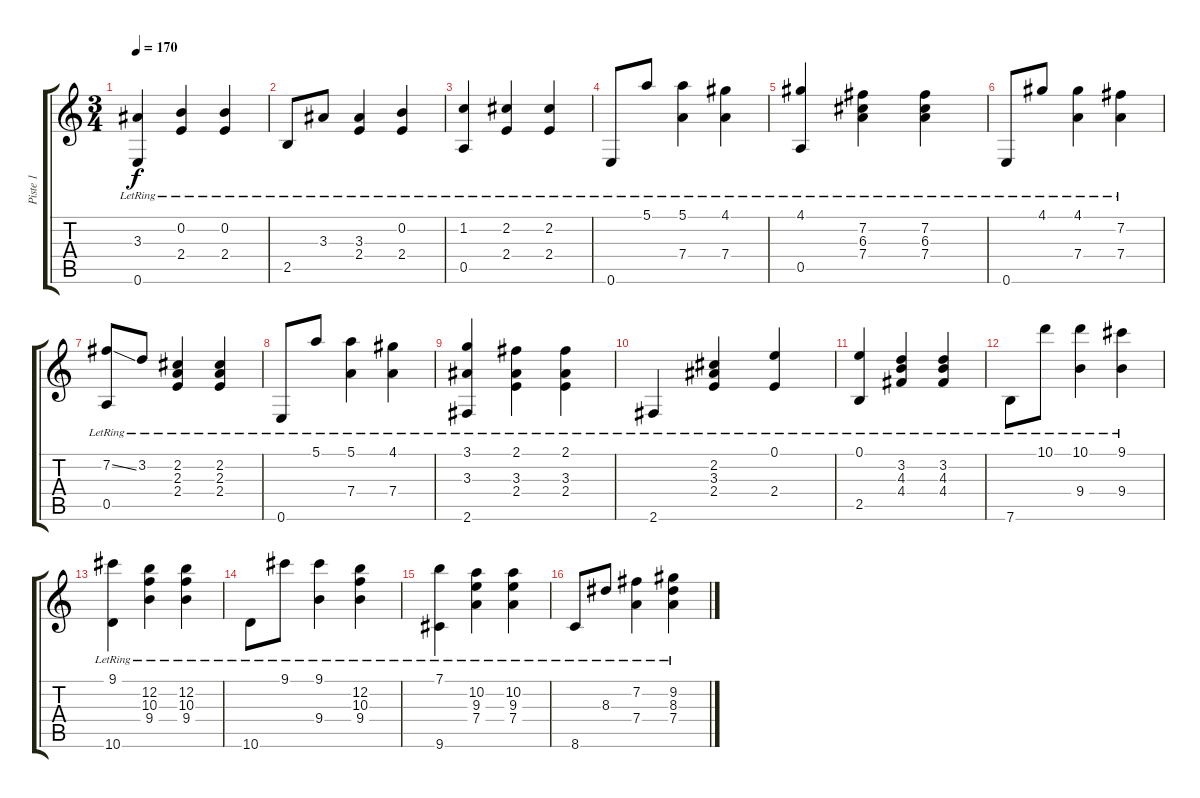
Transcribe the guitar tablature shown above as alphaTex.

\track ("Piste 1" "Piste 1") {instrument acousticguitarnylon}
\staff {score tabs}
\tuning (E4 B3 G3 D3 A2 E2) {hide}
\ts (3 4)
\tempo 170
\clef g2
\ks c
(3.3{lr} 0.6{lr}).4{dy f} (0.2{lr} 2.4{lr}).4 (0.2{lr} 2.4{lr}).4 |
2.5{lr}.8 3.3{lr}.8 (3.3{lr} 2.4{lr}).4 (0.2{lr} 2.4{lr}).4 |
(1.2{lr} 0.5{lr}).4 (2.2{lr} 2.4{lr}).4 (2.2{lr} 2.4{lr}).4 |
0.6{lr}.8 5.1{lr}.8 (5.1{lr} 7.4{lr}).4 (4.1{lr} 7.4{lr}).4 |
(4.1{lr} 0.5{lr}).4 (7.2{lr} 6.3{lr} 7.4{lr}).4 (7.2{lr} 6.3{lr} 7.4{lr}).4 |
0.6{lr}.8 4.1{lr}.8 (4.1{lr} 7.4{lr}).4 (7.2{lr} 7.4{lr}).4 |
(7.2{ss} 0.5{lr}).8 3.2{lr}.8 (2.2{lr} 2.3{lr} 2.4{lr}).4 (2.2{lr} 2.3{lr} 2.4{lr}).4 |
0.6{lr}.8 5.1{lr}.8 (5.1{lr} 7.4{lr}).4 (4.1{lr} 7.4{lr}).4 |
(3.1{lr} 3.3{lr} 2.6{lr}).4 (2.1{lr} 3.3{lr} 2.4{lr}).4 (2.1{lr} 3.3{lr} 2.4{lr}).4 |
2.6{lr}.4 (2.2{lr} 3.3{lr} 2.4{lr}).4 (0.1{lr} 2.4{lr}).4 |
(0.1{lr} 2.5{lr}).4 (3.2{lr} 4.3{lr} 4.4{lr}).4 (3.2{lr} 4.3{lr} 4.4{lr}).4 |
7.6{lr}.8 10.1{lr}.8 (10.1{lr} 9.4{lr}).4 (9.1{lr} 9.4{lr}).4 |
(9.1{lr} 10.6{lr}).4 (12.2{lr} 10.3{lr} 9.4{lr}).4 (12.2{lr} 10.3{lr} 9.4{lr}).4 |
10.6{lr}.8 9.1{lr}.8 (9.1{lr} 9.4{lr}).4 (12.2{lr} 10.3{lr} 9.4{lr}).4 |
(7.1{lr} 9.6{lr}).4 (10.2{lr} 9.3{lr} 7.4{lr}).4 (10.2{lr} 9.3{lr} 7.4{lr}).4 |
8.6{lr}.8 8.3{lr}.8 (7.2{lr} 7.4{lr}).4 (9.2{lr} 8.3{lr} 7.4{lr}).4
